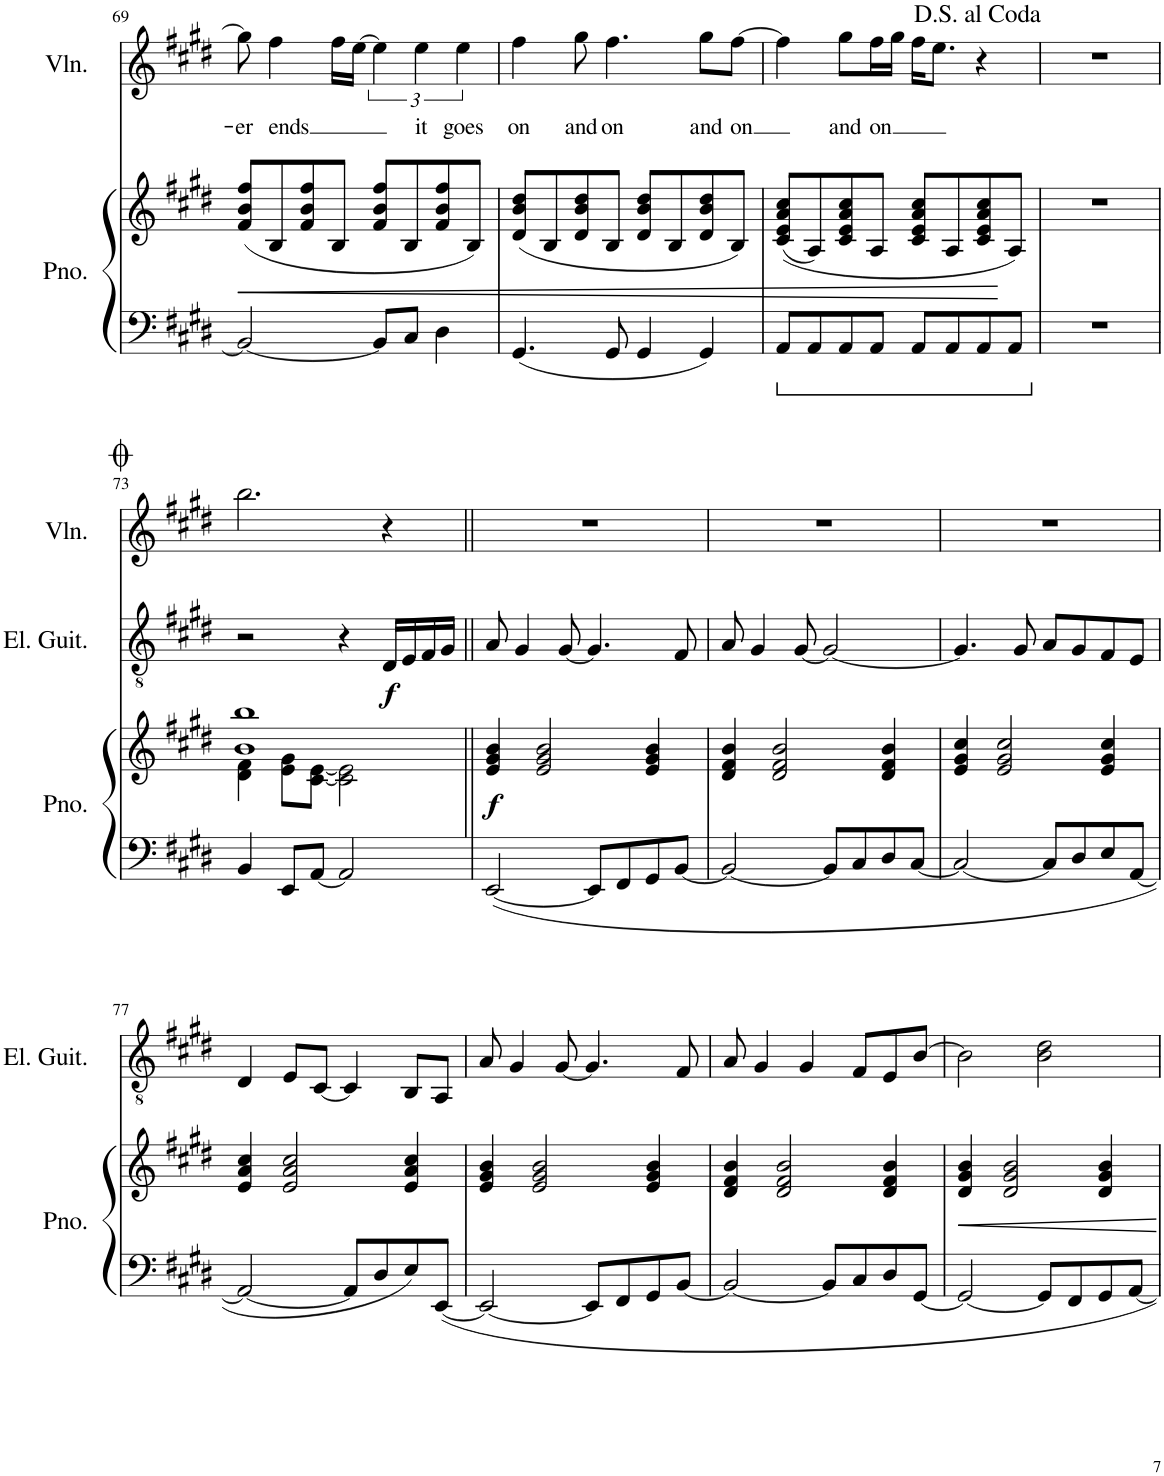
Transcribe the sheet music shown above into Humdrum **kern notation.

**kern	**kern	**dynam	**kern	**dynam	**kern	**text
*part3	*part3	*part3	*part2	*part2	*part1	*part1
*staff4	*staff3	*staff3/4	*staff2	*staff2	*staff1	*staff1
*I"Piano	*	*	*I"Electric Guitar	*	*I"Violin	*
*I'Pno.	*	*	*I'El. Guit.	*	*I'Vln.	*
!!LO:PB:g=z
*clefF4	*clefG2	*	*clefGv2	*	*clefG2	*
*k[f#c#g#d#]	*k[f#c#g#d#]	*	*k[f#c#g#d#]	*	*k[f#c#g#d#]	*
*M4/4	*M4/4	*	*M4/4	*	*M4/4	*
=69	=69	=69	=69	=69	=69	=69
!	!	!LO:HP:b	!	!	!	!LO:LY:b
2BB/_	(8f#/ 8b/ 8ff#/L	<	1r	.	8gg#\]	-er
!	!	!	!	!	!	!LO:LY:b
.	8B/	.	.	.	4ff#\	ends
.	8f#/ 8b/ 8ff#/	.	.	.	.	.
.	8B/J	.	.	.	16ff#\LL	.
.	.	.	.	.	[16ee\JJ	.
8BB/L]	8f#/ 8b/ 8ff#/L	.	.	.	6ee\]	.
8C#/J	8B/	.	.	.	.	.
!	!	!	!	!	!	!LO:LY:b
.	.	.	.	.	6ee\	it
4D#\	8f#/ 8b/ 8ff#/	.	.	.	.	.
!	!	!	!	!	!	!LO:LY:b
.	.	.	.	.	6ee\	goes
.	8B/J)	.	.	.	.	.
=70	=70	=70	=70	=70	=70	=70
!	!	!	!	!	!	!LO:LY:b
4.GG#/	(8d#/ 8b/ 8dd#/L	.	1r	.	4ff#\	on
.	8B/	.	.	.	.	.
!	!	!	!	!	!	!LO:LY:b
.	8d#/ 8b/ 8dd#/	.	.	.	8gg#\	and
!	!	!	!	!	!	!LO:LY:b
8GG#/	8B/J	.	.	.	4.ff#\	on
4GG#/	8d#/ 8b/ 8dd#/L	.	.	.	.	.
.	8B/	.	.	.	.	.
!	!	!	!	!	!	!LO:LY:b
4GG#/	8d#/ 8b/ 8dd#/	.	.	.	8gg#\L	and
!	!	!	!	!	!	!LO:LY:b
.	8B/J)	.	.	.	[8ff#\J	on
=71	=71	=71	=71	=71	=71	=71
8AA/L	((8c#/ 8e/ 8a/ 8cc#/L	.	1r	.	4ff#\]	.
8AA/	8A/)	.	.	.	.	.
!	!	!	!	!	!	!LO:LY:b
8AA/	8c#/ 8e/ 8a/ 8cc#/	.	.	.	8gg#\L	and
!	!	!	!	!	!	!LO:LY:b
8AA/J	8A/J	.	.	.	16ff#\L	on
.	.	.	.	.	16gg#\JJ	.
8AA/L	8c#/ 8e/ 8a/ 8cc#/L	.	.	.	16ff#\KL	.
.	.	.	.	.	8.ee\J	.
8AA/	8A/	.	.	.	.	.
8AA/	8c#/ 8e/ 8a/ 8cc#/	.	.	.	4r	.
8AA/J	8A/J)	[	.	.	.	.
=72	=72	=72	=72	=72	=72	=72
1r	1r	.	1r	.	1r	.
!!LO:LB:g=z
=73	=73	=73	=73	=73	=73	=73
*	*^	*	*	*	*	*
4BB/	1b 1bb	4d#\ 4f#\	.	2r	.	2.bb\	.
8EE/L	.	8e\ 8g#\L	.	.	.	.	.
[8AA/J	.	[8c#\ [8e\J	.	.	.	.	.
2AA/]	.	2c#\] 2e\]	.	4r	.	.	.
!	!	!	!	!	!LO:DY:b	!	!
.	.	.	.	16D#/LL	f	4r	.
.	.	.	.	16E/	.	.	.
.	.	.	.	16F#/	.	.	.
.	.	.	.	16G#/JJ	.	.	.
*	*v	*v	*	*	*	*	*
=74	=74	=74	=74	=74	=74	=74
!	!	!LO:DY:b	!	!	!	!
[2EE/	4e/ 4g#/ 4b/	f	8A/	.	1r	.
.	.	.	4G#/	.	.	.
.	2e/ 2g#/ 2b/	.	.	.	.	.
.	.	.	[8G#/	.	.	.
8EE/L]	.	.	4.G#/]	.	.	.
8FF#/	.	.	.	.	.	.
8GG#/	4e/ 4g#/ 4b/	.	.	.	.	.
[8BB/J	.	.	8F#/	.	.	.
=75	=75	=75	=75	=75	=75	=75
2BB/_	4d#/ 4f#/ 4b/	.	8A/	.	1r	.
.	.	.	4G#/	.	.	.
.	2d#/ 2f#/ 2b/	.	.	.	.	.
.	.	.	[8G#/	.	.	.
8BB/L]	.	.	2G#/_	.	.	.
8C#/	.	.	.	.	.	.
8D#/	4d#/ 4f#/ 4b/	.	.	.	.	.
[8C#/J	.	.	.	.	.	.
=76	=76	=76	=76	=76	=76	=76
2C#/_	4e/ 4g#/ 4cc#/	.	4.G#/]	.	1r	.
.	2e/ 2g#/ 2cc#/	.	.	.	.	.
.	.	.	8G#/	.	.	.
8C#/L]	.	.	8A/L	.	.	.
8D#/	.	.	8G#/	.	.	.
8E/	4e/ 4g#/ 4cc#/	.	8F#/	.	.	.
[8AA/J	.	.	8E/J	.	.	.
!!LO:LB:g=z
=77	=77	=77	=77	=77	=77	=77
2AA/_	4e/ 4a/ 4cc#/	.	4D#/	.	1r	.
.	2e/ 2a/ 2cc#/	.	8E/L	.	.	.
.	.	.	[8C#/J	.	.	.
8AA/L]	.	.	4C#/]	.	.	.
8D#/	.	.	.	.	.	.
8E/	4e/ 4a/ 4cc#/	.	8BB/L	.	.	.
[8EE/J	.	.	8AA/J	.	.	.
=78	=78	=78	=78	=78	=78	=78
2EE/_	4e/ 4g#/ 4b/	.	8A/	.	1r	.
.	.	.	4G#/	.	.	.
.	2e/ 2g#/ 2b/	.	.	.	.	.
.	.	.	[8G#/	.	.	.
8EE/L]	.	.	4.G#/]	.	.	.
8FF#/	.	.	.	.	.	.
8GG#/	4e/ 4g#/ 4b/	.	.	.	.	.
[8BB/J	.	.	8F#/	.	.	.
=79	=79	=79	=79	=79	=79	=79
2BB/_	4d#/ 4f#/ 4b/	.	8A/	.	1r	.
.	.	.	4G#/	.	.	.
.	2d#/ 2f#/ 2b/	.	.	.	.	.
.	.	.	4G#/	.	.	.
8BB/L]	.	.	.	.	.	.
8C#/	.	.	8F#/L	.	.	.
8D#/	4d#/ 4f#/ 4b/	.	8E/	.	.	.
[8GG#/J	.	.	[8B/J	.	.	.
=80	=80	=80	=80	=80	=80	=80
2GG#/_	4d#/ 4g#/ 4b/	.	2B\]	.	1r	.
.	2d#/ 2g#/ 2b/	.	.	.	.	.
8GG#/L]	.	.	2B\ 2d#\	.	.	.
8FF#/	.	.	.	.	.	.
8GG#/	4d#/ 4g#/ 4b/	.	.	.	.	.
[8AA/J	.	.	.	.	.	.
=	=	=	=	=	=	=
*-	*-	*-	*-	*-	*-	*-
